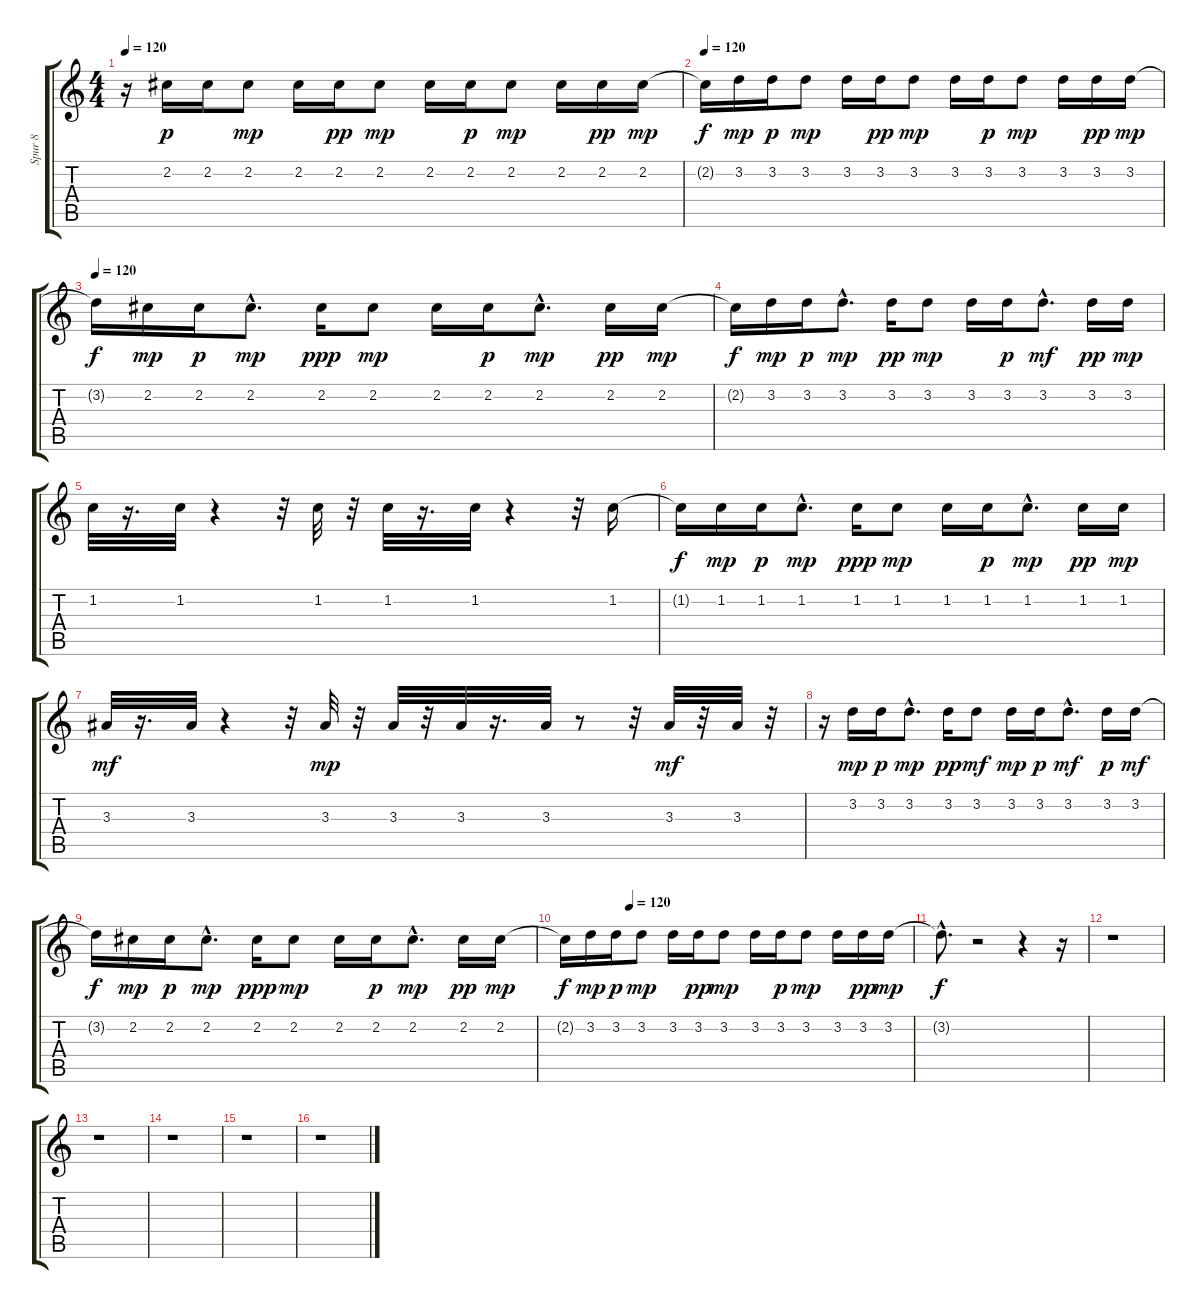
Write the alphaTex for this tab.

\track ("Spur 8" "Spur 8") {instrument electricguitarclean}
\staff {score tabs}
\tuning (E4 B3 G3 D3 A2 E2) {hide}
\ts (4 4)
\tempo 120
\clef g2
\ks c
r.16{dy p} 2.2.16 2.2.16 2.2.8{dy mp} 2.2.16 2.2.16{dy pp} 2.2.8{dy mp} 2.2.16 2.2.16{dy p} 2.2.8{dy mp} 2.2.16 2.2.16{dy pp} 2.2.16{dy mp} |
\tempo 120
2.2{t}.16{dy f} 3.2.16{dy mp} 3.2.16{dy p} 3.2.8{dy mp} 3.2.16 3.2.16{dy pp} 3.2.8{dy mp} 3.2.16 3.2.16{dy p} 3.2.8{dy mp} 3.2.16 3.2.16{dy pp} 3.2.16{dy mp} |
\tempo 120
3.2{t}.16{dy f} 2.2.16{dy mp} 2.2.16{dy p} 2.2{hac}.8{d dy mp} 2.2.16{dy ppp} 2.2.8{dy mp} 2.2.16 2.2.16{dy p} 2.2{hac}.8{d dy mp} 2.2.16{dy pp} 2.2.16{dy mp} |
2.2{t}.16{dy f} 3.2.16{dy mp} 3.2.16{dy p} 3.2{hac}.8{d dy mp} 3.2.16{dy pp} 3.2.8{dy mp} 3.2.16 3.2.16{dy p} 3.2{hac}.8{d dy mf} 3.2.16{dy pp} 3.2.16{dy mp} |
1.2.32 r.16{d} 1.2.32 r.4 r.32 1.2.32 r.32 1.2.32 r.16{d} 1.2.32 r.4 r.32 1.2.16 |
1.2{t}.16{dy f} 1.2.16{dy mp} 1.2.16{dy p} 1.2{hac}.8{d dy mp} 1.2.16{dy ppp} 1.2.8{dy mp} 1.2.16 1.2.16{dy p} 1.2{hac}.8{d dy mp} 1.2.16{dy pp} 1.2.16{dy mp} |
3.3.32{dy mf} r.16{d} 3.3.32 r.4 r.32 3.3.32{dy mp} r.32 3.3.32 r.32 3.3.32 r.16{d} 3.3.32 r.8 r.32 3.3.32{dy mf} r.32 3.3.32 r.32 |
r.16 3.2.16{dy mp} 3.2.16{dy p} 3.2{hac}.8{d dy mp} 3.2.16{dy pp} 3.2.8{dy mf} 3.2.16{dy mp} 3.2.16{dy p} 3.2{hac}.8{d dy mf} 3.2.16{dy p} 3.2.16{dy mf} |
3.2{t}.16{dy f} 2.2.16{dy mp} 2.2.16{dy p} 2.2{hac}.8{d dy mp} 2.2.16{dy ppp} 2.2.8{dy mp} 2.2.16 2.2.16{dy p} 2.2{hac}.8{d dy mp} 2.2.16{dy pp} 2.2.16{dy mp} |
\tempo (120 0.1875)
2.2{t}.16{dy f} 3.2.16{dy mp} 3.2.16{dy p} 3.2.8{dy mp} 3.2.16 3.2.16{dy pp} 3.2.8{dy mp} 3.2.16 3.2.16{dy p} 3.2.8{dy mp} 3.2.16 3.2.16{dy pp} 3.2.16{dy mp} |
3.2{hac t}.8{d dy f} r.2 r.4 r.16 |
r.1 |
r.1 |
r.1 |
r.1 |
r.1
